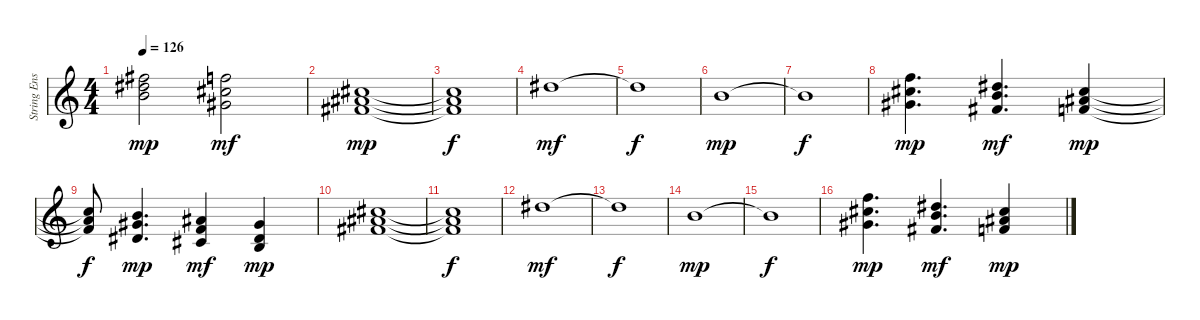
\track ("String Ensemble 2" "String Ens") {instrument stringensemble1}
\staff {score}
\tuning (E4 B3 G3 D3 A2 E2) {hide}
\ts (4 4)
\tempo 126
\clef g2
\ks c
(14.1 16.2 16.3).2{dy mp} (13.1 14.2 13.3).2{dy mf} |
(14.2 15.3 16.4).1{dy mp} |
(14.2{t} 15.3{t} 16.4{t}).1{dy f} |
16.2.1{dy mf} |
16.2{t}.1{dy f} |
7.1.1{dy mp} |
7.1{t}.1{dy f} |
(13.1 14.2 13.3).4{d dy mp} (11.1 12.2 11.3).4{d dy mf} (9.1 11.2 10.3).4{dy mp} |
(9.1{t} 11.2{t} 10.3{t}).8{dy f} (7.1 9.2 8.3).4{d dy mp} (6.1 6.2 6.3).4{dy mf} (4.1 4.2 4.3).4{dy mp} |
(9.1 11.2 11.3).1 |
(9.1{t} 11.2{t} 11.3{t}).1{dy f} |
11.1.1{dy mf} |
11.1{t}.1{dy f} |
7.1.1{dy mp} |
7.1{t}.1{dy f} |
(13.1 14.2 13.3).4{d dy mp} (11.1 12.2 11.3).4{d dy mf} (9.1 11.2 10.3).4{dy mp}
